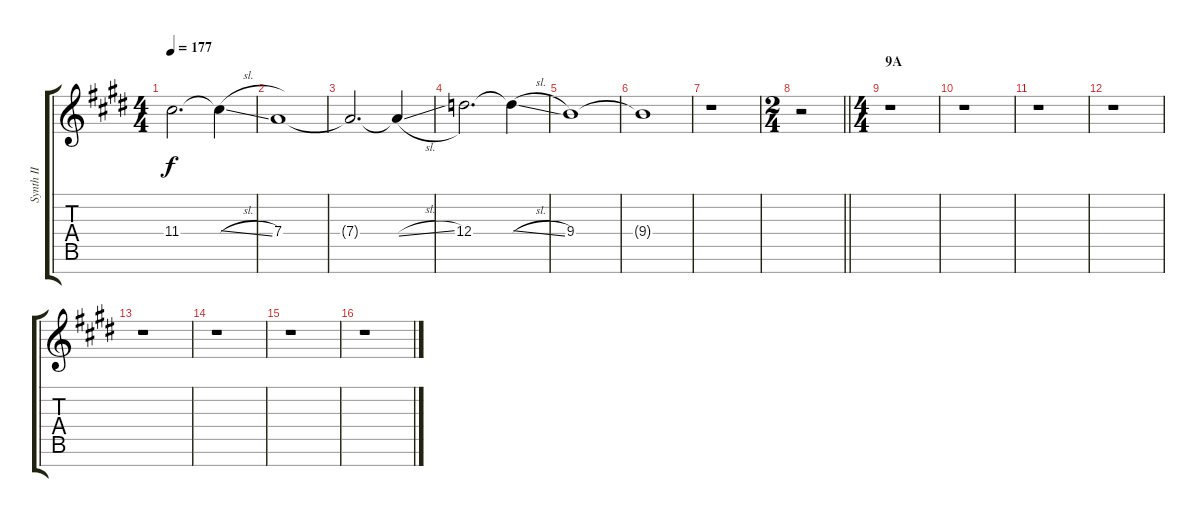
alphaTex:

\track ("Synth II" "Synth II") {instrument lead6voice}
\staff {score tabs}
\tuning (E5 B4 G4 D4 A3 E3 B2) {hide}
\ts (4 4)
\tempo 177
\clef g2
\ks e
11.4.2{d dy f} 11.4{sl t}.4 |
7.4.1 |
7.4{t}.2{d} 7.4{sl t}.4 |
12.4.2{d} 12.4{sl t}.4 |
9.4.1 |
9.4{t}.1 |
r.1 |
\ts (2 4)
\barLineRight lightlight
r.2 |
\ts (4 4)
\section ("" "9A")
r.1 |
r.1 |
r.1 |
r.1 |
r.1 |
r.1 |
r.1 |
r.1
